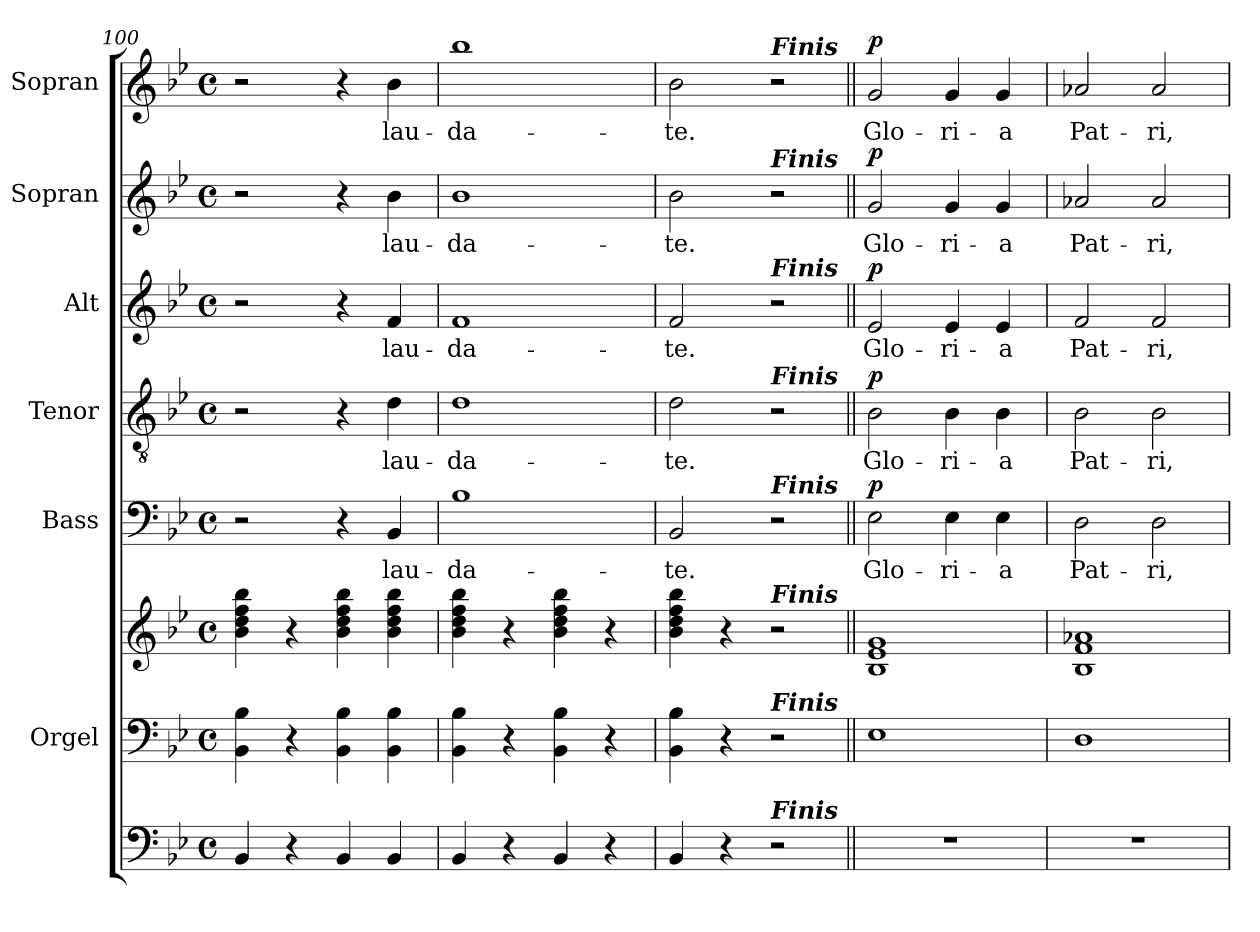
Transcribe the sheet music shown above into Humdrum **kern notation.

**kern	**kern	**kern	**kern	**text	**dynam	**kern	**text	**dynam	**kern	**text	**dynam	**kern	**text	**dynam	**kern	**text	**dynam
*part7	*part6	*part6	*part5	*part5	*part5	*part4	*part4	*part4	*part3	*part3	*part3	*part2	*part2	*part2	*part1	*part1	*part1
*staff8	*staff7	*staff6	*staff5	*staff5	*staff5	*staff4	*staff4	*staff4	*staff3	*staff3	*staff3	*staff2	*staff2	*staff2	*staff1	*staff1	*staff1
*	*I"Orgel	*	*I"Bass	*	*	*I"Tenor	*	*	*I"Alt	*	*	*I"Sopran	*	*	*I"Sopran	*	*
*	*I'Org.	*	*I'B.	*	*	*I'T.	*	*	*I'A.	*	*	*I'S.	*	*	*I'S.	*	*
*clefF4	*clefF4	*clefG2	*clefF4	*	*	*clefGv2	*	*	*clefG2	*	*	*clefG2	*	*	*clefG2	*	*
*k[b-e-]	*k[b-e-]	*k[b-e-]	*k[b-e-]	*	*	*k[b-e-]	*	*	*k[b-e-]	*	*	*k[b-e-]	*	*	*k[b-e-]	*	*
*B-:	*B-:	*B-:	*B-:	*	*	*B-:	*	*	*B-:	*	*	*B-:	*	*	*B-:	*	*
*M4/4	*M4/4	*M4/4	*M4/4	*	*	*M4/4	*	*	*M4/4	*	*	*M4/4	*	*	*M4/4	*	*
*met(c)	*met(c)	*met(c)	*met(c)	*	*	*met(c)	*	*	*met(c)	*	*	*met(c)	*	*	*met(c)	*	*
=100	=100	=100	=100	=100	=100	=100	=100	=100	=100	=100	=100	=100	=100	=100	=100	=100	=100
4BB-/	4BB-\ 4B-\	4b-\ 4dd\ 4ff\ 4bb-\	2r	.	.	2r	.	.	2r	.	.	2r	.	.	2r	.	.
4r	4r	4r	.	.	.	.	.	.	.	.	.	.	.	.	.	.	.
4BB-/	4BB-\ 4B-\	4b-\ 4dd\ 4ff\ 4bb-\	4r	.	.	4r	.	.	4r	.	.	4r	.	.	4r	.	.
!	!	!	!	!LO:LY:b	!	!	!LO:LY:b	!	!	!LO:LY:b	!	!	!LO:LY:b	!	!	!LO:LY:b	!
4BB-/	4BB-\ 4B-\	4b-\ 4dd\ 4ff\ 4bb-\	4BB-/	lau-	.	4d\	lau-	.	4f/	lau-	.	4b-\	lau-	.	4b-\	lau-	.
=101	=101	=101	=101	=101	=101	=101	=101	=101	=101	=101	=101	=101	=101	=101	=101	=101	=101
!	!	!	!	!LO:LY:b	!	!	!LO:LY:b	!	!	!LO:LY:b	!	!	!LO:LY:b	!	!	!LO:LY:b	!
4BB-/	4BB-\ 4B-\	4b-\ 4dd\ 4ff\ 4bb-\	1B-	-da-	.	1d	-da-	.	1f	-da-	.	1b-	-da-	.	1bb-	-da-	.
4r	4r	4r	.	.	.	.	.	.	.	.	.	.	.	.	.	.	.
4BB-/	4BB-\ 4B-\	4b-\ 4dd\ 4ff\ 4bb-\	.	.	.	.	.	.	.	.	.	.	.	.	.	.	.
4r	4r	4r	.	.	.	.	.	.	.	.	.	.	.	.	.	.	.
=102	=102	=102	=102	=102	=102	=102	=102	=102	=102	=102	=102	=102	=102	=102	=102	=102	=102
!	!	!	!	!LO:LY:b	!	!	!LO:LY:b	!	!	!LO:LY:b	!	!	!LO:LY:b	!	!	!LO:LY:b	!
4BB-/	4BB-\ 4B-\	4b-\ 4dd\ 4ff\ 4bb-\	2BB-/	-te.	.	2d\	-te.	.	2f/	-te.	.	2b-\	-te.	.	2b-\	-te.	.
4r	4r	4r	.	.	.	.	.	.	.	.	.	.	.	.	.	.	.
!	!	!	!	!	!	!	!	!	!	!	!	!	!	!	!LO:TX:a:Bi:t=Finis	!	!
!	!	!	!	!	!	!	!	!	!	!	!	!LO:TX:a:Bi:t=Finis	!	!	!	!	!
!	!	!	!	!	!	!	!	!	!LO:TX:a:Bi:t=Finis	!	!	!	!	!	!	!	!
!	!	!	!	!	!	!LO:TX:a:Bi:t=Finis	!	!	!	!	!	!	!	!	!	!	!
!	!	!	!LO:TX:a:Bi:t=Finis	!	!	!	!	!	!	!	!	!	!	!	!	!	!
!	!	!LO:TX:a:Bi:t=Finis	!	!	!	!	!	!	!	!	!	!	!	!	!	!	!
!	!LO:TX:a:Bi:t=Finis	!	!	!	!	!	!	!	!	!	!	!	!	!	!	!	!
!LO:TX:a:Bi:t=Finis	!	!	!	!	!	!	!	!	!	!	!	!	!	!	!	!	!
2r	2r	2r	2r	.	.	2r	.	.	2r	.	.	2r	.	.	2r	.	.
=103||	=103||	=103||	=103||	=103||	=103||	=103||	=103||	=103||	=103||	=103||	=103||	=103||	=103||	=103||	=103||	=103||	=103||
!	!	!	!	!LO:LY:b	!LO:DY:a	!	!LO:LY:b	!LO:DY:a	!	!LO:LY:b	!LO:DY:a	!	!LO:LY:b	!LO:DY:a	!	!LO:LY:b	!LO:DY:a
1r	1E-	1B- 1e- 1g	2E-\	Glo-	p	2B-\	Glo-	p	2e-/	Glo-	p	2g/	Glo-	p	2g/	Glo-	p
!	!	!	!	!LO:LY:b	!	!	!LO:LY:b	!	!	!LO:LY:b	!	!	!LO:LY:b	!	!	!LO:LY:b	!
.	.	.	4E-\	-ri-	.	4B-\	-ri-	.	4e-/	-ri-	.	4g/	-ri-	.	4g/	-ri-	.
!	!	!	!	!LO:LY:b	!	!	!LO:LY:b	!	!	!LO:LY:b	!	!	!LO:LY:b	!	!	!LO:LY:b	!
.	.	.	4E-\	-a	.	4B-\	-a	.	4e-/	-a	.	4g/	-a	.	4g/	-a	.
=104	=104	=104	=104	=104	=104	=104	=104	=104	=104	=104	=104	=104	=104	=104	=104	=104	=104
!	!	!	!	!LO:LY:b	!	!	!LO:LY:b	!	!	!LO:LY:b	!	!	!LO:LY:b	!	!	!LO:LY:b	!
1r	1D	1B- 1f 1a-X	2D\	Pat-	.	2B-\	Pat-	.	2f/	Pat-	.	2a-X/	Pat-	.	2a-X/	Pat-	.
!	!	!	!	!LO:LY:b	!	!	!LO:LY:b	!	!	!LO:LY:b	!	!	!LO:LY:b	!	!	!LO:LY:b	!
.	.	.	2D\	-ri,	.	2B-\	-ri,	.	2f/	-ri,	.	2a-/	-ri,	.	2a-/	-ri,	.
=	=	=	=	=	=	=	=	=	=	=	=	=	=	=	=	=	=
*-	*-	*-	*-	*-	*-	*-	*-	*-	*-	*-	*-	*-	*-	*-	*-	*-	*-
